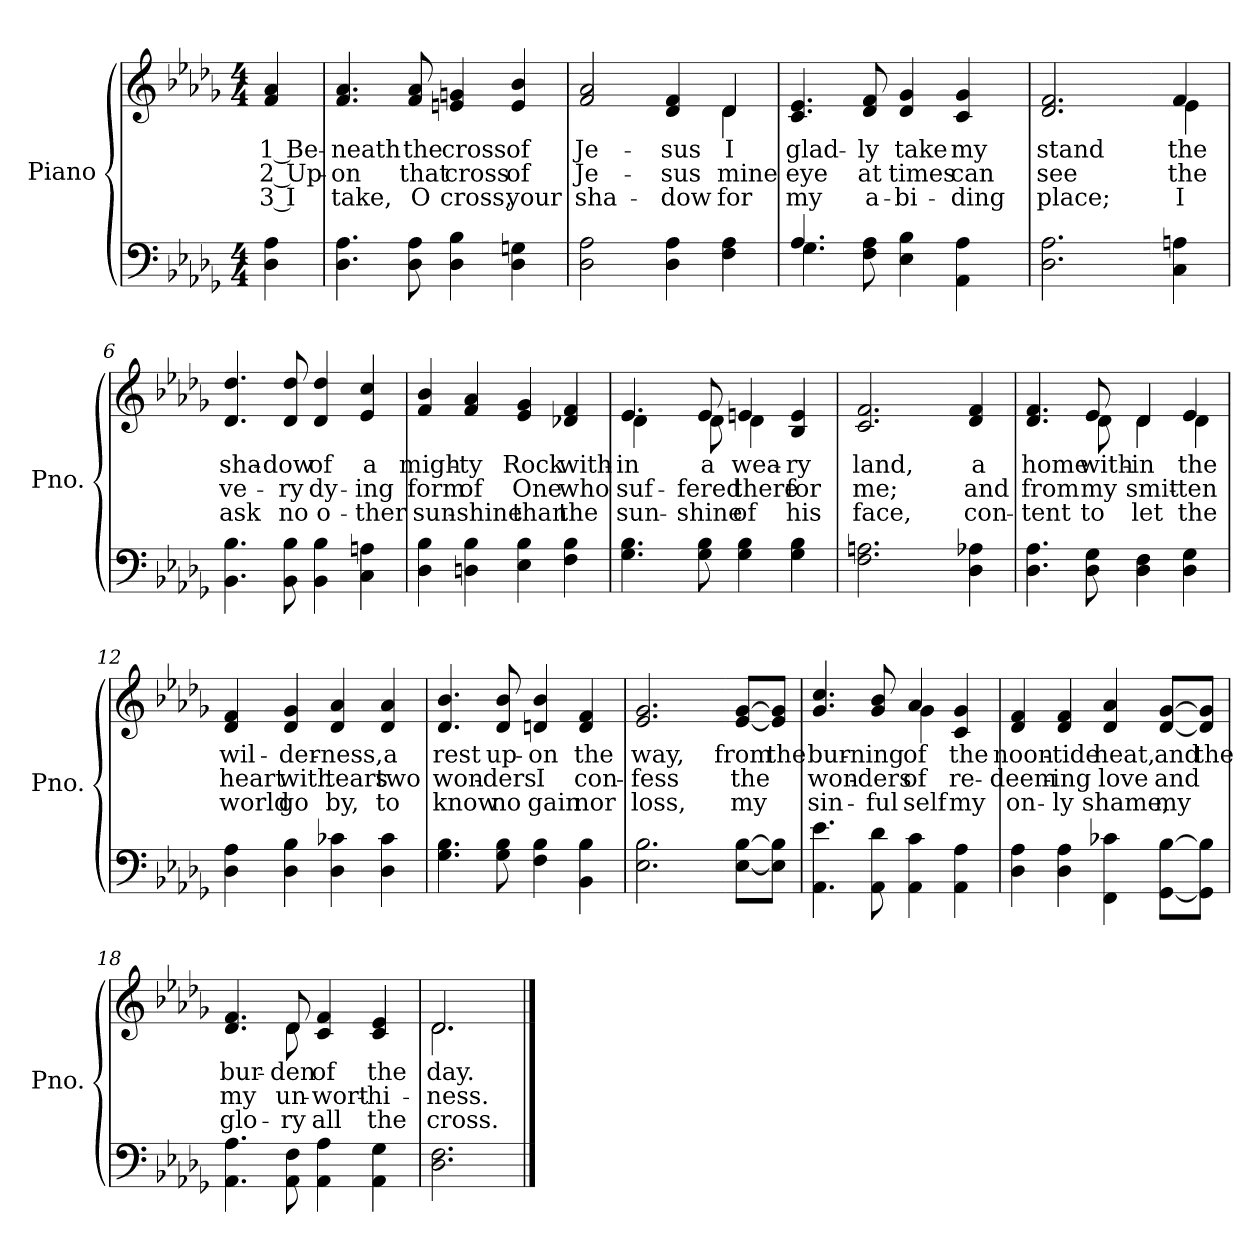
**kern	**kern	**text	**text	**text
*part2	*part1	*part1	*part1	*part1
*staff2	*staff1	*staff1	*staff1	*staff1
*I"Piano	*I"Piano	*	*	*
*I'Pno.	*I'Pno.	*	*	*
!!LO:PB:g=z
*clefF4	*clefG2	*	*	*
*k[b-e-a-d-g-]	*k[b-e-a-d-g-]	*	*	*
*D-:	*D-:	*	*	*
*M4/4	*M4/4	*	*	*
=	=	=	=	=
!	!	!LO:LY:b:color=#000000	!LO:LY:b:color=#000000	!LO:LY:b:color=#000000
4D-i\ 4A-i	4fi/ 4a-i	1 Be-	2 Up-	3 I
=1	=1	=1	=1	=1
!	!	!LO:LY:b:color=#000000	!LO:LY:b:color=#000000	!LO:LY:b:color=#000000
4.D-i\ 4.A-i	4.fi/ 4.a-i	-neath	-on	take,
!	!	!LO:LY:b:color=#000000	!LO:LY:b:color=#000000	!LO:LY:b:color=#000000
8D-i\ 8A-i	8fi/ 8a-i	the	that	O
!	!	!LO:LY:b:color=#000000	!LO:LY:b:color=#000000	!LO:LY:b:color=#000000
4D-i\ 4B-i	4eni/ 4gni	cross	cross	cross,
!	!	!LO:LY:b:color=#000000	!LO:LY:b:color=#000000	!LO:LY:b:color=#000000
4D-i\ 4Gni	4ei/ 4b-i	of	of	your
=2	=2	=2	=2	=2
!	!	!LO:LY:b:color=#000000	!LO:LY:b:color=#000000	!LO:LY:b:color=#000000
*	*^	*	*	*
2D-i\ 2A-i	2fi/ 2a-i	2.ryy	Je-	Je-	sha-
!	!	!	!LO:LY:b:color=#000000	!LO:LY:b:color=#000000	!LO:LY:b:color=#000000
4D-i\ 4A-i	4d-i/ 4fi	.	-sus	-sus	-dow
!	!	!	!LO:LY:b:color=#000000	!LO:LY:b:color=#000000	!LO:LY:b:color=#000000
4Fi\ 4A-i	4d-i/	4d-i\	I	mine	for
=3	=3	=3	=3	=3	=3
*^	*	*	*	*	*
!	!	!	!	!LO:LY:b:color=#000000	!LO:LY:b:color=#000000	!LO:LY:b:color=#000000
*	*	*v	*v	*	*	*
4.A-i/	4.G-i\	4.ci/ 4.e-i	glad-	eye	my
!	!	!	!LO:LY:b:color=#000000	!LO:LY:b:color=#000000	!LO:LY:b:color=#000000
8Fi\ 8A-i	2ryy	8d-i/ 8fi	-ly	at	a-
!	!	!	!LO:LY:b:color=#000000	!LO:LY:b:color=#000000	!LO:LY:b:color=#000000
4E-i\ 4B-i	.	4d-i/ 4g-i	take	times	-bi-
!	!	!	!LO:LY:b:color=#000000	!LO:LY:b:color=#000000	!LO:LY:b:color=#000000
4AA-i\ 4A-i	.	4ci/ 4g-i	my	can	-ding
.	8ryy	.	.	.	.
=4	=4	=4	=4	=4	=4
!	!	!	!LO:LY:b:color=#000000	!LO:LY:b:color=#000000	!LO:LY:b:color=#000000
*v	*v	*	*	*	*
2.D-i\ 2.A-i	2.d-i/ 2.fi	stand	see	place;
!!LO:LB:g=z
=5-	=5-	=5-	=5-	=5-
!	!	!LO:LY:b:color=#000000	!LO:LY:b:color=#000000	!LO:LY:b:color=#000000
*	*^	*	*	*
4Ci\ 4Ani	4fi/	4e-i\	the	the	I
=6	=6	=6	=6	=6	=6
!	!	!	!LO:LY:b:color=#000000	!LO:LY:b:color=#000000	!LO:LY:b:color=#000000
*	*v	*v	*	*	*
4.BB-i\ 4.B-i	4.d-i/ 4.dd-i	sha-	ve-	ask
!	!	!LO:LY:b:color=#000000	!LO:LY:b:color=#000000	!LO:LY:b:color=#000000
8BB-i\ 8B-i	8d-i/ 8dd-i	-dow	-ry	no
!	!	!LO:LY:b:color=#000000	!LO:LY:b:color=#000000	!LO:LY:b:color=#000000
4BB-i\ 4B-i	4d-i/ 4dd-i	of	dy-	o-
!	!	!LO:LY:b:color=#000000	!LO:LY:b:color=#000000	!LO:LY:b:color=#000000
4Ci\ 4Ani	4e-i/ 4cci	a	-ing	-ther
=7	=7	=7	=7	=7
!	!	!LO:LY:b:color=#000000	!LO:LY:b:color=#000000	!LO:LY:b:color=#000000
4D-i\ 4B-i	4fi/ 4b-i	migh-	form	sun-
!	!	!LO:LY:b:color=#000000	!LO:LY:b:color=#000000	!LO:LY:b:color=#000000
4Dni\ 4B-i	4fi/ 4a-i	-ty	of	-shine
!	!	!LO:LY:b:color=#000000	!LO:LY:b:color=#000000	!LO:LY:b:color=#000000
4E-i\ 4B-i	4e-i/ 4g-i	Rock	One	than
!	!	!LO:LY:b:color=#000000	!LO:LY:b:color=#000000	!LO:LY:b:color=#000000
4Fi\ 4B-i	4d-Xi/ 4fi	with-	who	the
=8	=8	=8	=8	=8
!	!	!LO:LY:b:color=#000000	!LO:LY:b:color=#000000	!LO:LY:b:color=#000000
*	*^	*	*	*
4.G-i\ 4.B-i	4.e-i/	4d-i\	-in	suf-	sun-
.	.	8ryy	.	.	.
!	!	!	!LO:LY:b:color=#000000	!LO:LY:b:color=#000000	!LO:LY:b:color=#000000
8G-i\ 8B-i	8e-i/	8d-i\L	a	-fered	-shine
!	!	!	!LO:LY:b:color=#000000	!LO:LY:b:color=#000000	!LO:LY:b:color=#000000
4G-i\ 4B-i	4eni/	4d-i\	wea-	there	of
!	!	!	!LO:LY:b:color=#000000	!LO:LY:b:color=#000000	!LO:LY:b:color=#000000
4G-i\ 4B-i	4B-i/ 4ei	4ryy	-ry	for	his
=9	=9	=9	=9	=9	=9
!	!	!	!LO:LY:b:color=#000000	!LO:LY:b:color=#000000	!LO:LY:b:color=#000000
*	*v	*v	*	*	*
2.Fi\ 2.Ani	2.ci/ 2.fi	land,	me;	face,
!!LO:LB:g=z
=10-	=10-	=10-	=10-	=10-
!	!	!LO:LY:b:color=#000000	!LO:LY:b:color=#000000	!LO:LY:b:color=#000000
4D-i\ 4A-Xi	4d-i/ 4fi	a	and	con-
=11	=11	=11	=11	=11
!	!	!LO:LY:b:color=#000000	!LO:LY:b:color=#000000	!LO:LY:b:color=#000000
*	*^	*	*	*
4.D-i\ 4.A-i	4.d-i/ 4.fi	4.ryy	home	from	-tent
!	!	!	!LO:LY:b:color=#000000	!LO:LY:b:color=#000000	!LO:LY:b:color=#000000
8D-i\ 8G-i	8e-i/	8d-i\	with-	my	to
!	!	!	!LO:LY:b:color=#000000	!LO:LY:b:color=#000000	!LO:LY:b:color=#000000
4D-i\ 4Fi	4d-i/	4d-i\	-in	smit-	let
!	!	!	!LO:LY:b:color=#000000	!LO:LY:b:color=#000000	!LO:LY:b:color=#000000
4D-i\ 4G-i	4e-i/	4d-i\	the	-ten	the
=12	=12	=12	=12	=12	=12
!	!	!	!LO:LY:b:color=#000000	!LO:LY:b:color=#000000	!LO:LY:b:color=#000000
*	*v	*v	*	*	*
4D-i\ 4A-i	4d-i/ 4fi	wil-	heart	world
!	!	!LO:LY:b:color=#000000	!LO:LY:b:color=#000000	!LO:LY:b:color=#000000
4D-i\ 4B-i	4d-i/ 4g-i	-der-	with	go
!	!	!LO:LY:b:color=#000000	!LO:LY:b:color=#000000	!LO:LY:b:color=#000000
4D-i\ 4c-Xi	4d-i/ 4a-i	-ness,	tears	by,
!	!	!LO:LY:b:color=#000000	!LO:LY:b:color=#000000	!LO:LY:b:color=#000000
4D-i\ 4c-i	4d-i/ 4a-i	a	two	to
=13	=13	=13	=13	=13
!	!	!LO:LY:b:color=#000000	!LO:LY:b:color=#000000	!LO:LY:b:color=#000000
4.G-i\ 4.B-i	4.d-i/ 4.b-i	rest	won-	know
!	!	!LO:LY:b:color=#000000	!LO:LY:b:color=#000000	!LO:LY:b:color=#000000
8G-i\ 8B-i	8d-i/ 8b-i	up-	-ders	no
!	!	!LO:LY:b:color=#000000	!LO:LY:b:color=#000000	!LO:LY:b:color=#000000
4Fi\ 4B-i	4dni/ 4b-i	-on	I	gain
!	!	!LO:LY:b:color=#000000	!LO:LY:b:color=#000000	!LO:LY:b:color=#000000
4BB-i\ 4B-i	4di/ 4fi	the	con-	nor
=14	=14	=14	=14	=14
!	!	!LO:LY:b:color=#000000	!LO:LY:b:color=#000000	!LO:LY:b:color=#000000
2.E-i\ 2.B-i	2.e-i/ 2.g-i	way,	-fess	loss,
!!LO:LB:g=z
=15-	=15-	=15-	=15-	=15-
!	!	!LO:LY:b:color=#000000	!LO:LY:b:color=#000000	!LO:LY:b:color=#000000
[8E-i\ [8B-iL	[8e-i/ [8g-iL	from	the	my
!	!	!LO:LY:b:color=#000000	!	!
8E-i\] 8B-i]J	8e-i/] 8g-i]J	the	.	.
=16	=16	=16	=16	=16
!	!	!LO:LY:b:color=#000000	!LO:LY:b:color=#000000	!LO:LY:b:color=#000000
*	*^	*	*	*
4.AA-i\ 4.e-i	4.g-i/ 4.cci	2ryy	bur-	won-	sin-
!	!	!	!LO:LY:b:color=#000000	!LO:LY:b:color=#000000	!LO:LY:b:color=#000000
8AA-i\ 8d-i	8g-i/ 8b-i	.	-ning	-ders	-ful
!	!	!	!LO:LY:b:color=#000000	!LO:LY:b:color=#000000	!LO:LY:b:color=#000000
4AA-i\ 4ci	4a-i/	4g-i\	of	of	self
!	!	!	!LO:LY:b:color=#000000	!LO:LY:b:color=#000000	!LO:LY:b:color=#000000
4AA-i\ 4A-i	4ci/ 4g-i	4ryy	the	re-	my
!!LO:LB:g=z
=17	=17	=17	=17	=17	=17
!	!	!	!LO:LY:b:color=#000000	!LO:LY:b:color=#000000	!LO:LY:b:color=#000000
*	*v	*v	*	*	*
4D-i\ 4A-i	4d-i/ 4fi	noon-	-deem-	on-
!	!	!LO:LY:b:color=#000000	!LO:LY:b:color=#000000	!LO:LY:b:color=#000000
4D-i\ 4A-i	4d-i/ 4fi	-tide	-ing	-ly
!	!	!LO:LY:b:color=#000000	!LO:LY:b:color=#000000	!LO:LY:b:color=#000000
4FFi\ 4c-Xi	4d-i/ 4a-i	heat,	love	shame,
!	!	!LO:LY:b:color=#000000	!LO:LY:b:color=#000000	!LO:LY:b:color=#000000
[8GG-i\ [8B-iL	[8d-i/ [8g-iL	and	and	my
!	!	!LO:LY:b:color=#000000	!	!
8GG-i\] 8B-i]J	8d-i/] 8g-i]J	the	.	.
=18	=18	=18	=18	=18
!	!	!LO:LY:b:color=#000000	!LO:LY:b:color=#000000	!LO:LY:b:color=#000000
*	*^	*	*	*
4.AA-i\ 4.A-i	4.d-i/ 4.fi	4.ryy	bur-	my	glo-
!	!	!	!LO:LY:b:color=#000000	!LO:LY:b:color=#000000	!LO:LY:b:color=#000000
8AA-i\ 8Fi	8d-i/	8d-i\	-den	un-	-ry
!	!	!	!LO:LY:b:color=#000000	!LO:LY:b:color=#000000	!LO:LY:b:color=#000000
4AA-i\ 4A-i	4ci/ 4fi	2ryy	of	-wort-	all
!	!	!	!LO:LY:b:color=#000000	!LO:LY:b:color=#000000	!LO:LY:b:color=#000000
4AA-i\ 4G-i	4ci/ 4e-i	.	the	-hi-	the
=19	=19	=19	=19	=19	=19
!	!	!	!LO:LY:b:color=#000000	!LO:LY:b:color=#000000	!LO:LY:b:color=#000000
2.D-i\ 2.Fi	2.d-i/	2.d-i\	day.	-ness.	cross.
*	*v	*v	*	*	*
==	==	==	==	==
*-	*-	*-	*-	*-
